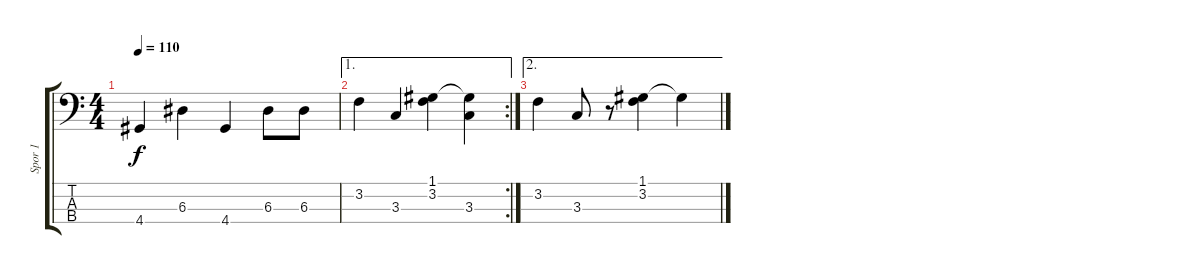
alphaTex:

\track ("Spor 1" "Spor 1") {instrument electricbassfinger}
\staff {score tabs}
\tuning (G2 D2 A1 E1) {hide}
\ts (4 4)
\tempo 110
\clef f4
\ks c
4.4.4{dy f} 6.3.4 4.4.4 6.3.8 6.3.8 |
\ae 1
\rc 2
3.2.4 3.3.4 (1.1 3.2).4 (1.1{t} 3.3).4 |
\ae 2
3.2.4 3.3.8 r.8 (1.1 3.2).4 1.1{t}.4
